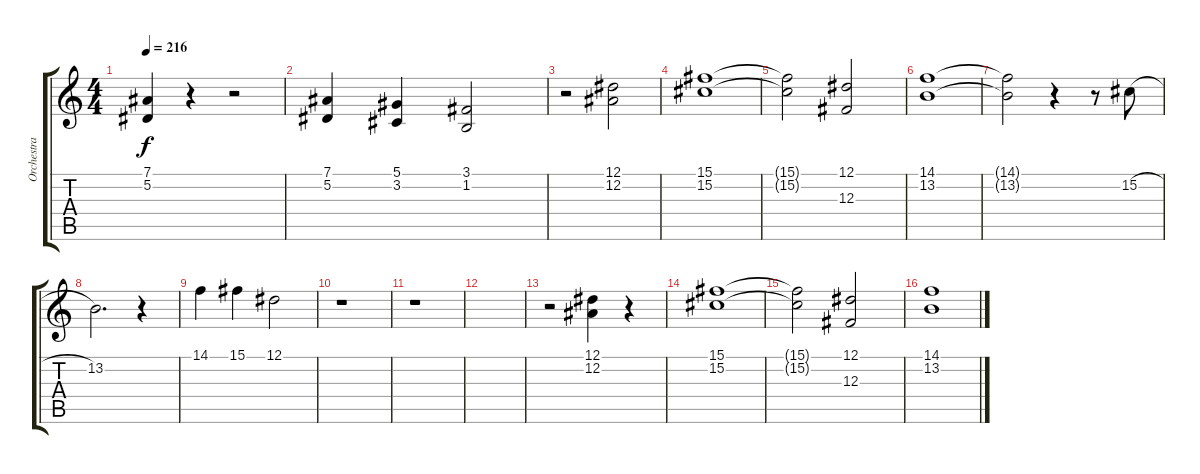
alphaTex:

\track ("Orchestra 1" "Orchestra ") {instrument stringensemble1}
\staff {score tabs}
\tuning (Eb4 Bb3 Gb3 Db3 Ab2 Eb2) {hide}
\ts (4 4)
\tempo 216
\clef g2
\ks c
(7.1 5.2).4{dy f instrument stringensemble1} r.4 r.2 |
(7.1 5.2).4 (5.1 3.2).4 (3.1 1.2).2 |
r.2 (12.1 12.2).2 |
(15.1 15.2).1 |
(15.1{t} 15.2{t}).2 (12.1 12.3).2 |
(14.1 13.2).1 |
(14.1{t} 13.2{t}).2 r.4 r.8 15.2{h}.8 |
13.2.2{d} r.4 |
14.1.4 15.1.4 12.1.2 |
r.1 |
r.1 |
|
r.2 (12.1 12.2).4 r.4 |
(15.1 15.2).1 |
(15.1{t} 15.2{t}).2 (12.1 12.3).2 |
(14.1 13.2).1
